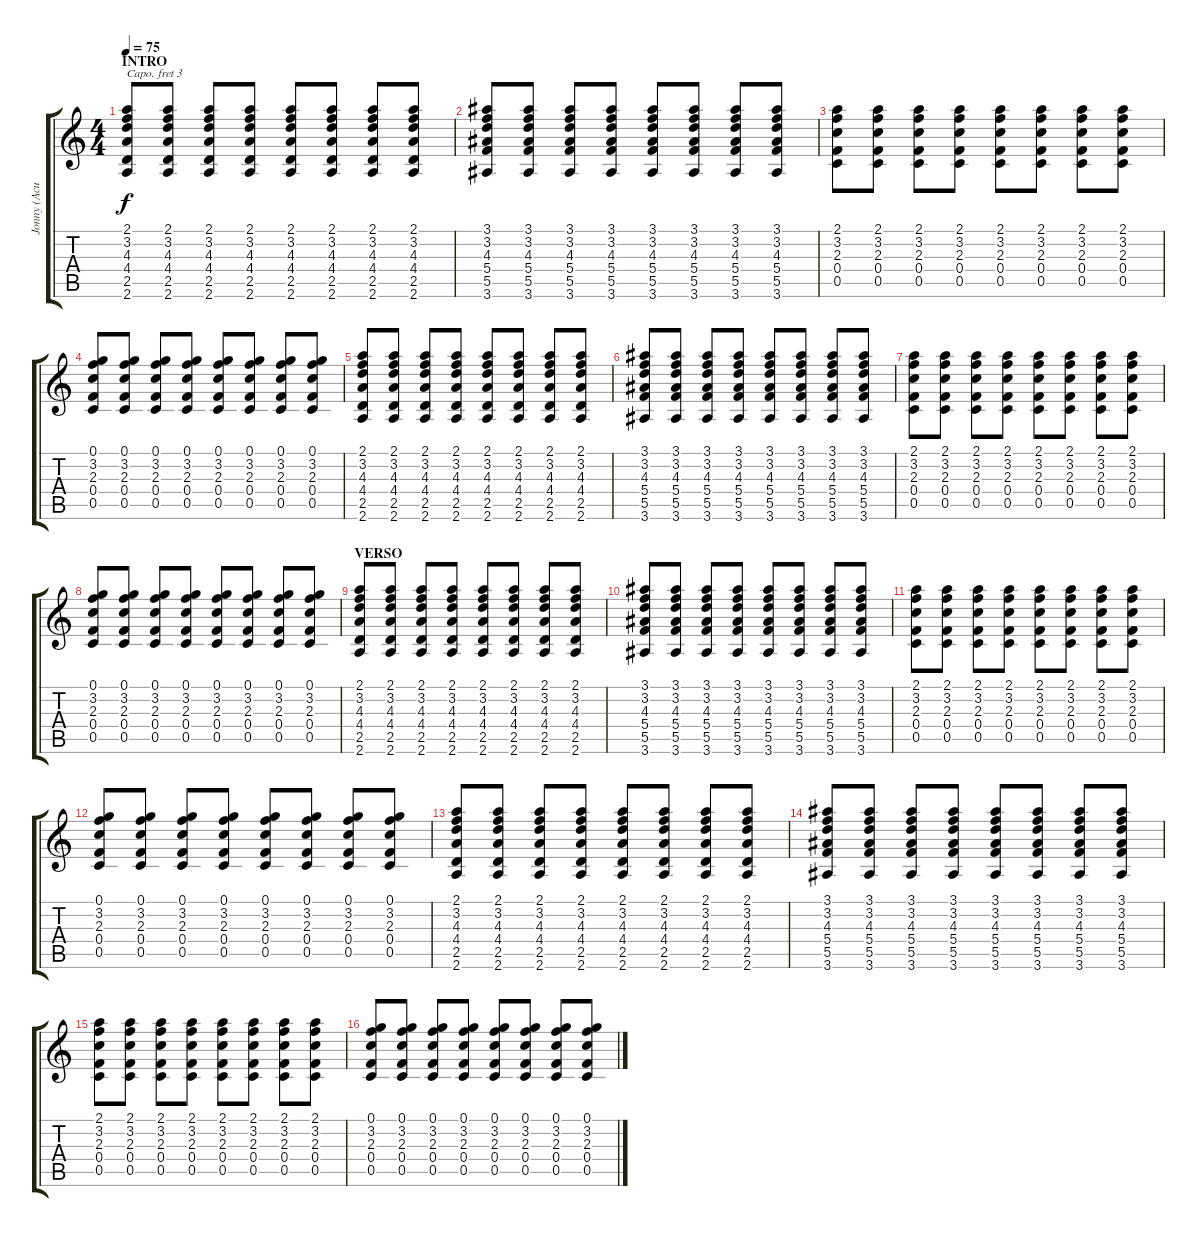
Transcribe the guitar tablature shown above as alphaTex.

\track ("Jonny (Acustica)" "Jonny (Acu") {instrument acousticguitarsteel}
\staff {score tabs}
\capo 3
\tuning (E4 B3 G3 D3 A2 E2) {hide}
\ts (4 4)
\section ("" "INTRO")
\tempo 75
\clef g2
\ks c
(2.1 3.2 4.3 4.4 2.5 2.6).8{dy f volume 7 instrument acousticguitarnylon} (2.1 3.2 4.3 4.4 2.5 2.6).8 (2.1 3.2 4.3 4.4 2.5 2.6).8 (2.1 3.2 4.3 4.4 2.5 2.6).8 (2.1 3.2 4.3 4.4 2.5 2.6).8 (2.1 3.2 4.3 4.4 2.5 2.6).8 (2.1 3.2 4.3 4.4 2.5 2.6).8 (2.1 3.2 4.3 4.4 2.5 2.6).8 |
(3.1 3.2 4.3 5.4 5.5 3.6).8 (3.1 3.2 4.3 5.4 5.5 3.6).8 (3.1 3.2 4.3 5.4 5.5 3.6).8 (3.1 3.2 4.3 5.4 5.5 3.6).8 (3.1 3.2 4.3 5.4 5.5 3.6).8 (3.1 3.2 4.3 5.4 5.5 3.6).8 (3.1 3.2 4.3 5.4 5.5 3.6).8 (3.1 3.2 4.3 5.4 5.5 3.6).8 |
(2.1 3.2 2.3 0.4 0.5).8 (2.1 3.2 2.3 0.4 0.5).8 (2.1 3.2 2.3 0.4 0.5).8 (2.1 3.2 2.3 0.4 0.5).8 (2.1 3.2 2.3 0.4 0.5).8 (2.1 3.2 2.3 0.4 0.5).8 (2.1 3.2 2.3 0.4 0.5).8 (2.1 3.2 2.3 0.4 0.5).8 |
(0.1 3.2 2.3 0.4 0.5).8 (0.1 3.2 2.3 0.4 0.5).8 (0.1 3.2 2.3 0.4 0.5).8 (0.1 3.2 2.3 0.4 0.5).8 (0.1 3.2 2.3 0.4 0.5).8 (0.1 3.2 2.3 0.4 0.5).8 (0.1 3.2 2.3 0.4 0.5).8 (0.1 3.2 2.3 0.4 0.5).8 |
(2.1 3.2 4.3 4.4 2.5 2.6).8 (2.1 3.2 4.3 4.4 2.5 2.6).8 (2.1 3.2 4.3 4.4 2.5 2.6).8 (2.1 3.2 4.3 4.4 2.5 2.6).8 (2.1 3.2 4.3 4.4 2.5 2.6).8 (2.1 3.2 4.3 4.4 2.5 2.6).8 (2.1 3.2 4.3 4.4 2.5 2.6).8 (2.1 3.2 4.3 4.4 2.5 2.6).8 |
(3.1 3.2 4.3 5.4 5.5 3.6).8 (3.1 3.2 4.3 5.4 5.5 3.6).8 (3.1 3.2 4.3 5.4 5.5 3.6).8 (3.1 3.2 4.3 5.4 5.5 3.6).8 (3.1 3.2 4.3 5.4 5.5 3.6).8 (3.1 3.2 4.3 5.4 5.5 3.6).8 (3.1 3.2 4.3 5.4 5.5 3.6).8 (3.1 3.2 4.3 5.4 5.5 3.6).8 |
(2.1 3.2 2.3 0.4 0.5).8 (2.1 3.2 2.3 0.4 0.5).8 (2.1 3.2 2.3 0.4 0.5).8 (2.1 3.2 2.3 0.4 0.5).8 (2.1 3.2 2.3 0.4 0.5).8 (2.1 3.2 2.3 0.4 0.5).8 (2.1 3.2 2.3 0.4 0.5).8 (2.1 3.2 2.3 0.4 0.5).8 |
(0.1 3.2 2.3 0.4 0.5).8 (0.1 3.2 2.3 0.4 0.5).8 (0.1 3.2 2.3 0.4 0.5).8 (0.1 3.2 2.3 0.4 0.5).8 (0.1 3.2 2.3 0.4 0.5).8 (0.1 3.2 2.3 0.4 0.5).8 (0.1 3.2 2.3 0.4 0.5).8 (0.1 3.2 2.3 0.4 0.5).8 |
\section ("" "VERSO")
(2.1 3.2 4.3 4.4 2.5 2.6).8{volume 7 instrument acousticguitarnylon} (2.1 3.2 4.3 4.4 2.5 2.6).8 (2.1 3.2 4.3 4.4 2.5 2.6).8 (2.1 3.2 4.3 4.4 2.5 2.6).8 (2.1 3.2 4.3 4.4 2.5 2.6).8 (2.1 3.2 4.3 4.4 2.5 2.6).8 (2.1 3.2 4.3 4.4 2.5 2.6).8 (2.1 3.2 4.3 4.4 2.5 2.6).8 |
(3.1 3.2 4.3 5.4 5.5 3.6).8 (3.1 3.2 4.3 5.4 5.5 3.6).8 (3.1 3.2 4.3 5.4 5.5 3.6).8 (3.1 3.2 4.3 5.4 5.5 3.6).8 (3.1 3.2 4.3 5.4 5.5 3.6).8 (3.1 3.2 4.3 5.4 5.5 3.6).8 (3.1 3.2 4.3 5.4 5.5 3.6).8 (3.1 3.2 4.3 5.4 5.5 3.6).8 |
(2.1 3.2 2.3 0.4 0.5).8 (2.1 3.2 2.3 0.4 0.5).8 (2.1 3.2 2.3 0.4 0.5).8 (2.1 3.2 2.3 0.4 0.5).8 (2.1 3.2 2.3 0.4 0.5).8 (2.1 3.2 2.3 0.4 0.5).8 (2.1 3.2 2.3 0.4 0.5).8 (2.1 3.2 2.3 0.4 0.5).8 |
(0.1 3.2 2.3 0.4 0.5).8 (0.1 3.2 2.3 0.4 0.5).8 (0.1 3.2 2.3 0.4 0.5).8 (0.1 3.2 2.3 0.4 0.5).8 (0.1 3.2 2.3 0.4 0.5).8 (0.1 3.2 2.3 0.4 0.5).8 (0.1 3.2 2.3 0.4 0.5).8 (0.1 3.2 2.3 0.4 0.5).8 |
(2.1 3.2 4.3 4.4 2.5 2.6).8 (2.1 3.2 4.3 4.4 2.5 2.6).8 (2.1 3.2 4.3 4.4 2.5 2.6).8 (2.1 3.2 4.3 4.4 2.5 2.6).8 (2.1 3.2 4.3 4.4 2.5 2.6).8 (2.1 3.2 4.3 4.4 2.5 2.6).8 (2.1 3.2 4.3 4.4 2.5 2.6).8 (2.1 3.2 4.3 4.4 2.5 2.6).8 |
(3.1 3.2 4.3 5.4 5.5 3.6).8 (3.1 3.2 4.3 5.4 5.5 3.6).8 (3.1 3.2 4.3 5.4 5.5 3.6).8 (3.1 3.2 4.3 5.4 5.5 3.6).8 (3.1 3.2 4.3 5.4 5.5 3.6).8 (3.1 3.2 4.3 5.4 5.5 3.6).8 (3.1 3.2 4.3 5.4 5.5 3.6).8 (3.1 3.2 4.3 5.4 5.5 3.6).8 |
(2.1 3.2 2.3 0.4 0.5).8 (2.1 3.2 2.3 0.4 0.5).8 (2.1 3.2 2.3 0.4 0.5).8 (2.1 3.2 2.3 0.4 0.5).8 (2.1 3.2 2.3 0.4 0.5).8 (2.1 3.2 2.3 0.4 0.5).8 (2.1 3.2 2.3 0.4 0.5).8 (2.1 3.2 2.3 0.4 0.5).8 |
(0.1 3.2 2.3 0.4 0.5).8 (0.1 3.2 2.3 0.4 0.5).8 (0.1 3.2 2.3 0.4 0.5).8 (0.1 3.2 2.3 0.4 0.5).8 (0.1 3.2 2.3 0.4 0.5).8 (0.1 3.2 2.3 0.4 0.5).8 (0.1 3.2 2.3 0.4 0.5).8 (0.1 3.2 2.3 0.4 0.5).8
